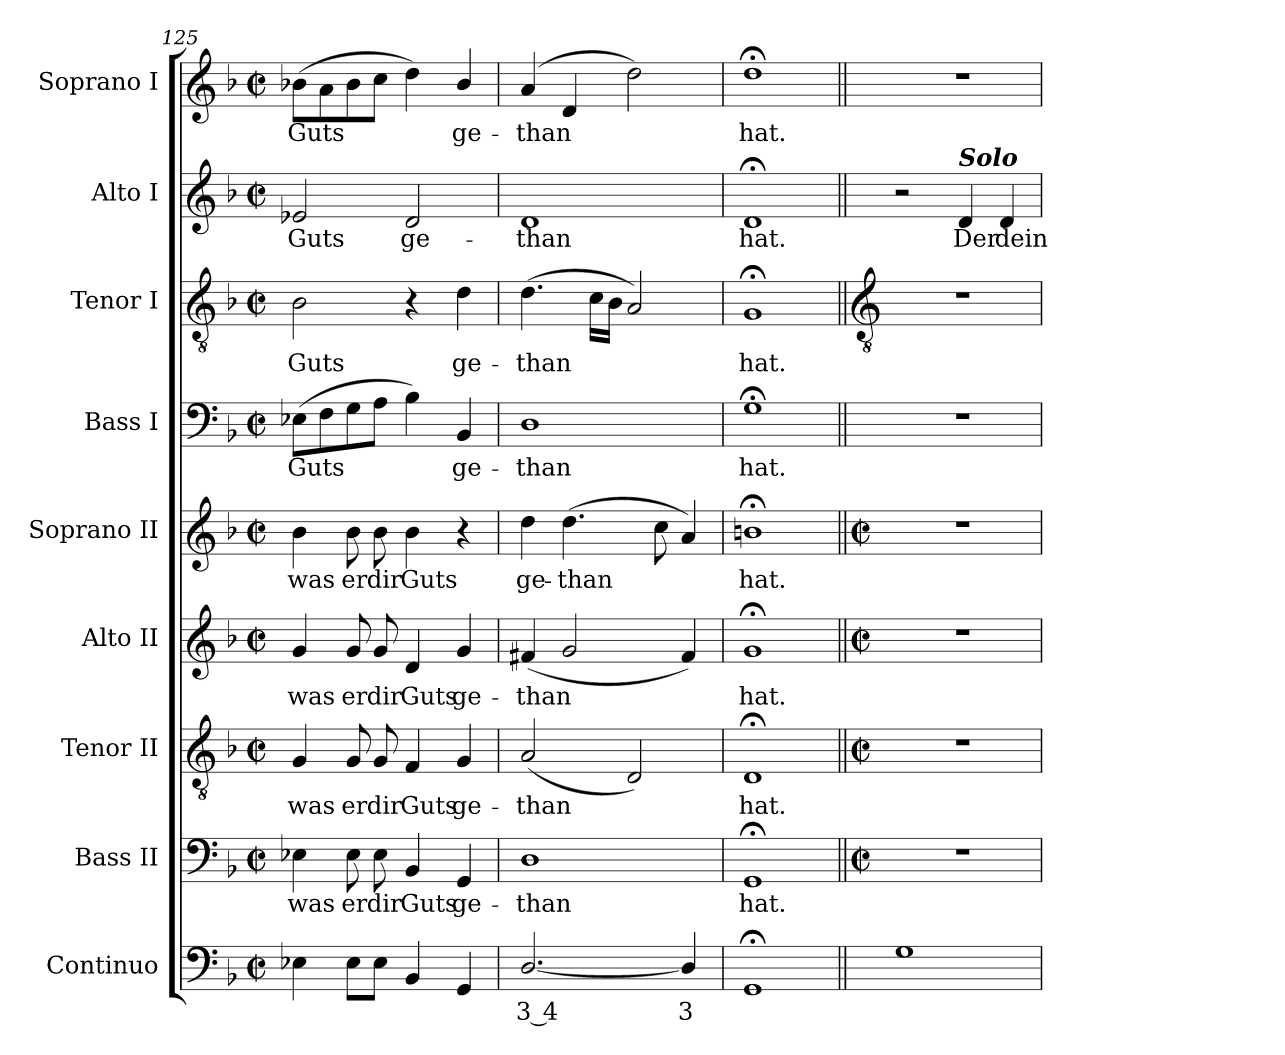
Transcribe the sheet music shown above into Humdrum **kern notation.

**kern	**text	**kern	**text	**kern	**text	**kern	**text	**kern	**text	**kern	**text	**kern	**text	**kern	**text	**kern	**text
*part9	*part9	*part8	*part8	*part7	*part7	*part6	*part6	*part5	*part5	*part4	*part4	*part3	*part3	*part2	*part2	*part1	*part1
*staff9	*staff9	*staff8	*staff8	*staff7	*staff7	*staff6	*staff6	*staff5	*staff5	*staff4	*staff4	*staff3	*staff3	*staff2	*staff2	*staff1	*staff1
*I"Continuo	*	*I"Bass II	*	*I"Tenor II	*	*I"Alto II	*	*I"Soprano II	*	*I"Bass I	*	*I"Tenor I	*	*I"Alto I	*	*I"Soprano I	*
*I'Continuo	*	*I'Bass II	*	*I'Tenor II	*	*I'Alto II	*	*I'Soprano II	*	*I'Bass I	*	*I'Tenor I	*	*I'Alto I	*	*I'Soprano I	*
*clefF4	*	*clefF4	*	*clefGv2	*	*clefG2	*	*clefG2	*	*clefF4	*	*clefGv2	*	*clefG2	*	*clefG2	*
*k[b-]	*	*k[b-]	*	*k[b-]	*	*k[b-]	*	*k[b-]	*	*k[b-]	*	*k[b-]	*	*k[b-]	*	*k[b-]	*
*F:	*	*F:	*	*F:	*	*F:	*	*F:	*	*F:	*	*F:	*	*F:	*	*F:	*
*M2/2	*	*M2/2	*	*M2/2	*	*M2/2	*	*M2/2	*	*M2/2	*	*M2/2	*	*M2/2	*	*M2/2	*
*met(c|)	*	*met(c|)	*	*met(c|)	*	*met(c|)	*	*met(c|)	*	*met(c|)	*	*met(c|)	*	*met(c|)	*	*met(c|)	*
=125	=125	=125	=125	=125	=125	=125	=125	=125	=125	=125	=125	=125	=125	=125	=125	=125	=125
!	!	!	!LO:LY:b	!	!LO:LY:b	!	!LO:LY:b	!	!LO:LY:b	!	!LO:LY:b	!	!LO:LY:b	!	!LO:LY:b	!	!LO:LY:b
4E-X	.	4E-X	was	4G	was	4g	was	4b-	was	(>8E-XL	Guts	2B-	Guts	2e-X	Guts	(>8b-XL	Guts
.	.	.	.	.	.	.	.	.	.	8F	.	.	.	.	.	8a	.
!	!	!	!LO:LY:b	!	!LO:LY:b	!	!LO:LY:b	!	!LO:LY:b	!	!	!	!	!	!	!	!
8E-L	.	8E-	er	8G	er	8g	er	8b-	er	8G	.	.	.	.	.	8b-	.
!	!	!	!LO:LY:b	!	!LO:LY:b	!	!LO:LY:b	!	!LO:LY:b	!	!	!	!	!	!	!	!
8E-J	.	8E-	dir	8G	dir	8g	dir	8b-	dir	8AJ	.	.	.	.	.	8ccJ	.
!	!	!	!LO:LY:b	!	!LO:LY:b	!	!LO:LY:b	!	!LO:LY:b	!	!	!	!	!	!LO:LY:b	!	!
4BB-	.	4BB-	Guts	4F	Guts	4d	Guts	4b-	Guts	4B-)	.	4r	.	2d	ge-	4dd)	.
!	!	!	!LO:LY:b	!	!LO:LY:b	!	!LO:LY:b	!	!	!	!LO:LY:b	!	!LO:LY:b	!	!	!	!LO:LY:b
4GG	.	4GG	ge-	4G	ge-	4g	ge-	4r	.	4BB-	ge-	4d	ge-	.	.	4b-/	ge-
=126	=126	=126	=126	=126	=126	=126	=126	=126	=126	=126	=126	=126	=126	=126	=126	=126	=126
!	!LO:LY:b	!	!LO:LY:b	!	!LO:LY:b	!	!LO:LY:b	!	!LO:LY:b	!	!LO:LY:b	!	!LO:LY:b	!	!LO:LY:b	!	!LO:LY:b
[2.D/	3 4	1D/	-than	(<2A	-than	(<4f#X	-than	4dd	ge-	1D	-than	(>4.d	-than	1d	-than	(>4a	-than
!	!	!	!	!	!	!	!	!	!LO:LY:b	!	!	!	!	!	!	!	!
.	.	.	.	.	.	2g	.	(>4.dd	-than	.	.	.	.	.	.	4d	.
.	.	.	.	.	.	.	.	.	.	.	.	16cLL	.	.	.	.	.
.	.	.	.	.	.	.	.	.	.	.	.	16B-JJ	.	.	.	.	.
.	.	.	.	2D)	.	.	.	.	.	.	.	2A)	.	.	.	2dd)	.
.	.	.	.	.	.	.	.	8cc	.	.	.	.	.	.	.	.	.
!	!LO:LY:b	!	!	!	!	!	!	!	!	!	!	!	!	!	!	!	!
4D/]	3	.	.	.	.	4f#)	.	4a)	.	.	.	.	.	.	.	.	.
=127	=127	=127	=127	=127	=127	=127	=127	=127	=127	=127	=127	=127	=127	=127	=127	=127	=127
!	!	!	!LO:LY:b	!	!LO:LY:b	!	!LO:LY:b	!	!LO:LY:b	!	!LO:LY:b	!	!LO:LY:b	!	!LO:LY:b	!	!LO:LY:b
1GG;<	.	1GG;<	hat.	1D;<	hat.	1g;<	hat.	1bn;<	hat.	1G;<	hat.	1G;<	hat.	1d;<	hat.	1dd;<	hat.
!!LO:LB:g=z
=128||	=128||	=128||	=128||	=128||	=128||	=128||	=128||	=128||	=128||	=128||	=128||	=128||	=128||	=128||	=128||	=128||	=128||
*	*	*	*	*	*	*	*	*	*	*	*	*clefGv2	*	*	*	*	*
*	*	*M2/2	*	*M2/2	*	*M2/2	*	*M2/2	*	*	*	*	*	*	*	*	*
*	*	*met(c|)	*	*met(c|)	*	*met(c|)	*	*met(c|)	*	*	*	*	*	*	*	*	*
1G	.	1r	.	1r	.	1r	.	1r	.	1r	.	1r	.	2r	.	1r	.
!	!	!	!	!	!	!	!	!	!	!	!	!	!	!LO:TX:a:Bi:t=Solo	!	!	!
!	!	!	!	!	!	!	!	!	!	!	!	!	!	!	!LO:LY:b	!	!
.	.	.	.	.	.	.	.	.	.	.	.	.	.	4d	Der	.	.
!	!	!	!	!	!	!	!	!	!	!	!	!	!	!	!LO:LY:b	!	!
.	.	.	.	.	.	.	.	.	.	.	.	.	.	4d	dein	.	.
=	=	=	=	=	=	=	=	=	=	=	=	=	=	=	=	=	=
*-	*-	*-	*-	*-	*-	*-	*-	*-	*-	*-	*-	*-	*-	*-	*-	*-	*-
